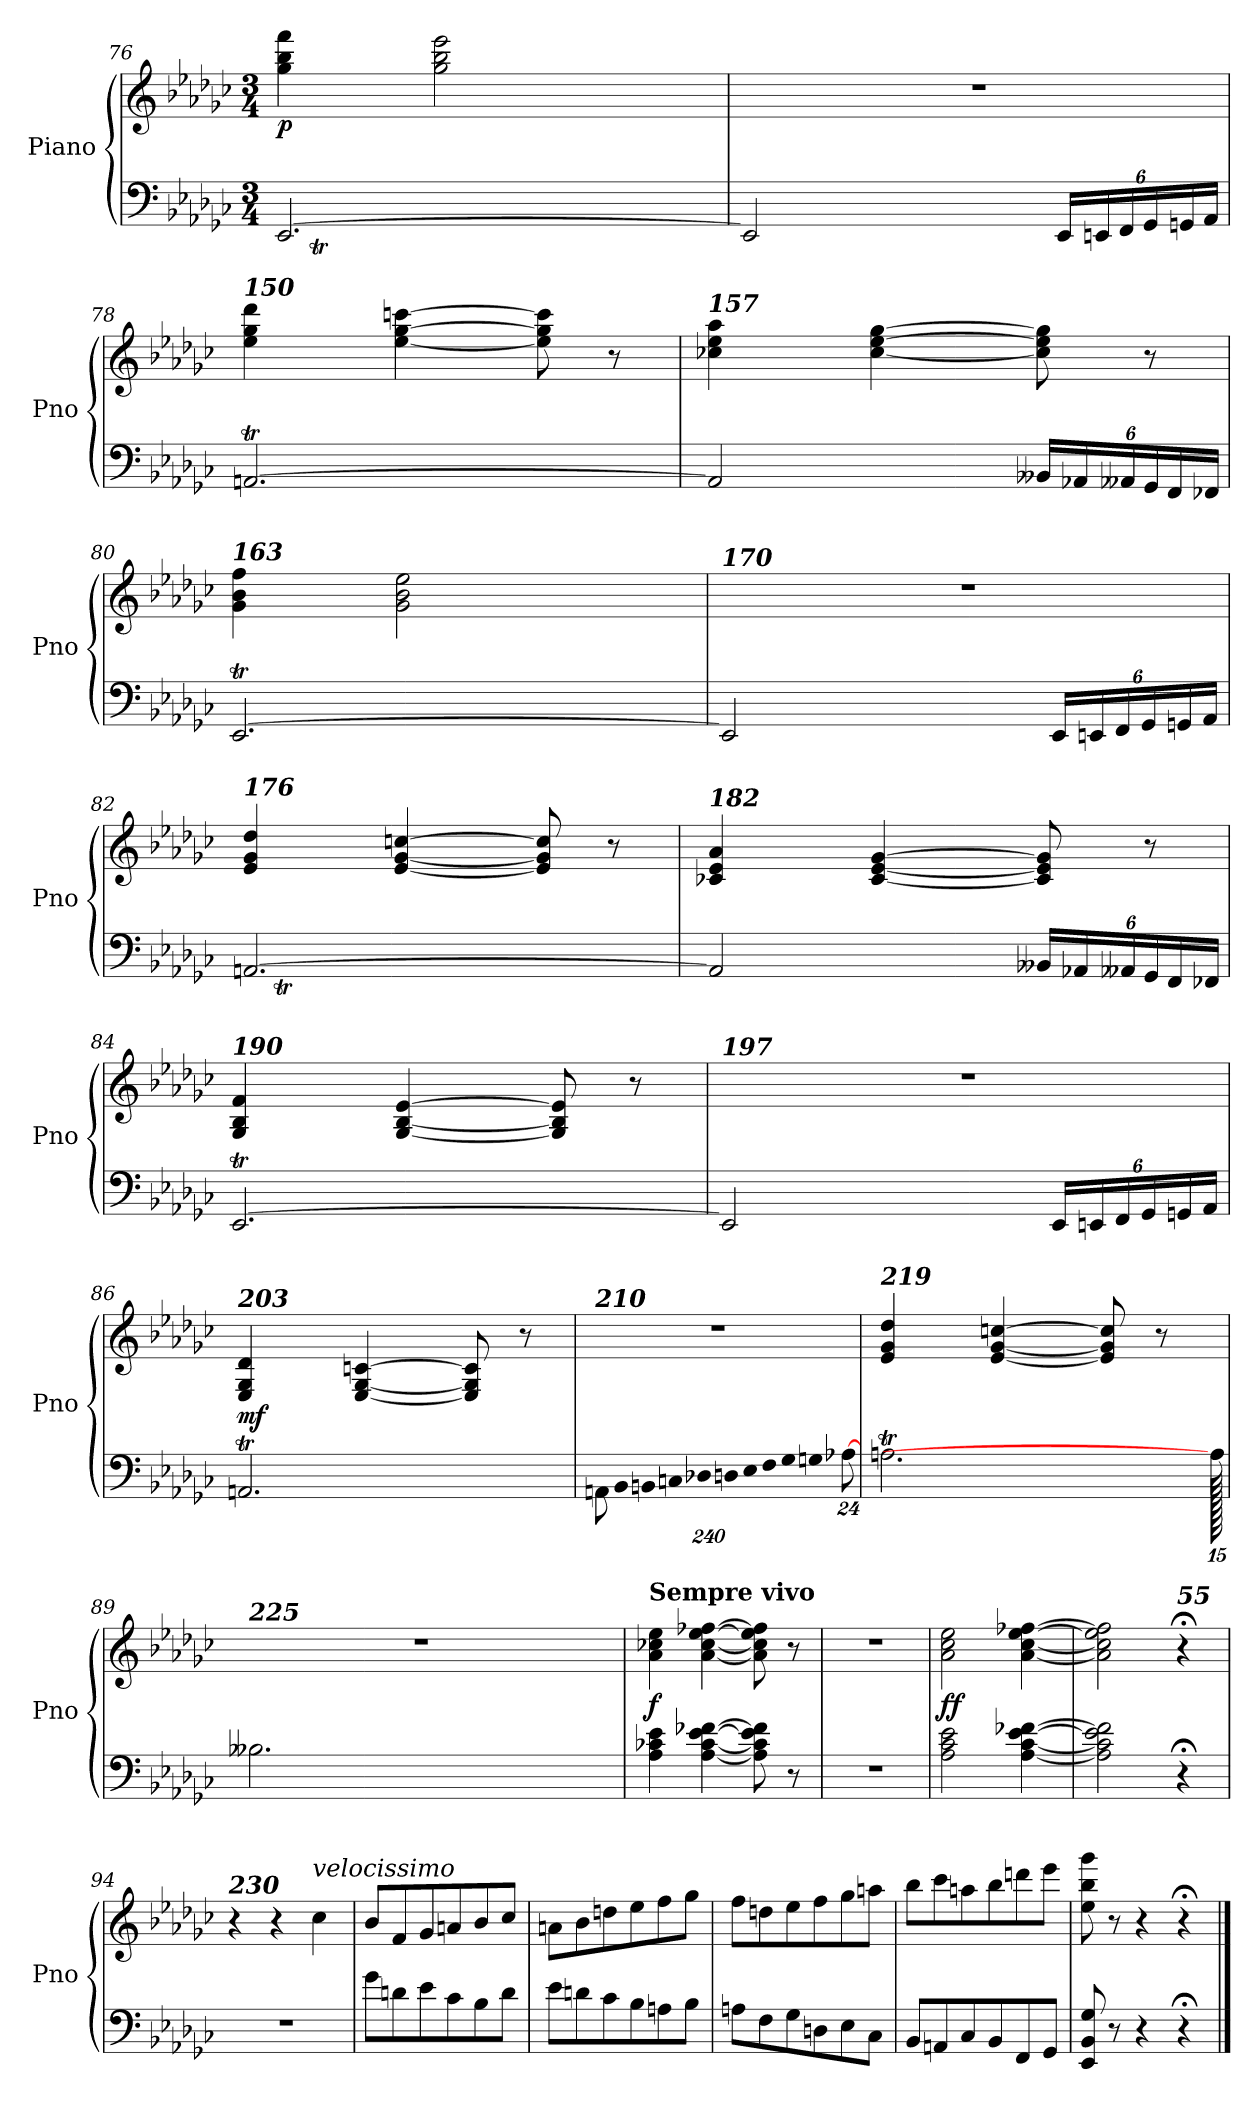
**kern	**kern	**dynam
*part1	*part1	*part1
*staff2	*staff1	*staff1/2
*I"Piano	*	*
*I'Pno	*	*
*clefF4	*clefG2	*
*k[b-e-a-d-g-c-]	*k[b-e-a-d-g-c-]	*
*M3/4	*M3/4	*
=76	=76	=76
*^	*	*
*	*Xtuplet	*	*
!	!	!	!LO:DY:b
[2.EE-/	24ryy	4gg-\ 4bb-\ 4fff\	p
.	24FFt!yy	.	.
.	24EE-!yy	.	.
.	24FF!yy	.	.
.	24EE-!yy	.	.
.	24FF!yy	.	.
.	24EE-!yy	2gg-\ 2bb-\ 2eee-\	.
.	24FF!yy	.	.
.	24EE-!yy	.	.
.	24FF!yy	.	.
.	24EE-!yy	.	.
.	24FF!yy	.	.
.	24EE-!yy	.	.
.	24FF!yy	.	.
.	24EE-!yy	.	.
.	24FF!yy	.	.
.	24EE-!yy	.	.
.	24FF!yy	.	.
=77	=77	=77	=77
2EE-/]	24EE-!yy	2.r	.
.	24FF!yy	.	.
.	24EE-!yy	.	.
.	24FF!yy	.	.
.	24EE-!yy	.	.
.	24FF!yy	.	.
.	24EE-!yy	.	.
.	24FF!yy	.	.
.	24EE-!yy	.	.
.	24FF!yy	.	.
.	24EE-!yy	.	.
.	24FF!yy	.	.
*tuplet	*	*	*
*Xbrackettup	*	*	*
24EE-/LL	4ryy	.	.
24EEn/	.	.	.
24FF/	.	.	.
24GG-/	.	.	.
24GGn/	.	.	.
24AA-/JJ	.	.	.
!!LO:LB:g=z
=78	=78	=78	=78
*	*Xtuplet	*	*
!	!	!LO:TX:a:Bi:t=150	!
[2.AAnt/	24ryy	4ee-\ 4gg-\ 4ddd-\	.
.	24BB-!yy	.	.
.	24AA!yy	.	.
.	24BB-!yy	.	.
.	24AA!yy	.	.
.	24BB-!yy	.	.
.	24AA!yy	[4ee-\ [4gg-\ [4cccn\	.
.	24BB-!yy	.	.
.	24AA!yy	.	.
.	24BB-!yy	.	.
.	24AA!yy	.	.
.	24BB-!yy	.	.
.	24AA!yy	8ee-\] 8gg-\] 8ccc\]	.
.	24BB-!yy	.	.
.	24AA!yy	.	.
.	24BB-!yy	8r	.
.	24AA!yy	.	.
.	24BB-!yy	.	.
=79	=79	=79	=79
!	!	!LO:TX:a:Bi:t=157	!
2AA/]	24AAn!yy	4cc-X\ 4ee-\ 4aa-\	.
.	24BB-!yy	.	.
.	24AA!yy	.	.
.	24BB-!yy	.	.
.	24AA!yy	.	.
.	24BB-!yy	.	.
.	24AA!yy	[4cc-\ [4ee-\ [4gg-\	.
.	24BB-!yy	.	.
.	24AA!yy	.	.
.	24BB-!yy	.	.
.	24AA!yy	.	.
.	24BB-!yy	.	.
*tuplet	*	*	*
24BB--X/LL	4ryy	8cc-\] 8ee-\] 8gg-\]	.
24AA-X/	.	.	.
24AA--X/	.	.	.
24GG-/	.	8r	.
24FF/	.	.	.
24FF-X/JJ	.	.	.
=80	=80	=80	=80
*	*Xtuplet	*	*
!	!	!LO:TX:a:Bi:t=163	!
[2.EE-T/	24ryy	4g-\ 4b-\ 4ff\	.
.	24FF!yy	.	.
.	24EE-!yy	.	.
.	24FF!yy	.	.
.	24EE-!yy	.	.
.	24FF!yy	.	.
.	24EE-!yy	2g-\ 2b-\ 2ee-\	.
.	24FF!yy	.	.
.	24EE-!yy	.	.
.	24FF!yy	.	.
.	24EE-!yy	.	.
.	24FF!yy	.	.
.	24EE-!yy	.	.
.	24FF!yy	.	.
.	24EE-!yy	.	.
.	24FF!yy	.	.
.	24EE-!yy	.	.
.	24FF!yy	.	.
=81	=81	=81	=81
!	!	!LO:TX:a:Bi:t=170	!
2EE-/]	24EE-!yy	2.r	.
.	24FF!yy	.	.
.	24EE-!yy	.	.
.	24FF!yy	.	.
.	24EE-!yy	.	.
.	24FF!yy	.	.
.	24EE-!yy	.	.
.	24FF!yy	.	.
.	24EE-!yy	.	.
.	24FF!yy	.	.
.	24EE-!yy	.	.
.	24FF!yy	.	.
*tuplet	*	*	*
24EE-/LL	4ryy	.	.
24EEn/	.	.	.
24FF/	.	.	.
24GG-/	.	.	.
24GGn/	.	.	.
24AA-/JJ	.	.	.
=82	=82	=82	=82
*	*Xtuplet	*	*
!	!	!LO:TX:a:Bi:t=176	!
[2.AAn/	24ryy	4e-/ 4g-/ 4dd-/	.
.	24BB-t!yy	.	.
.	24AA!yy	.	.
.	24BB-!yy	.	.
.	24AA!yy	.	.
.	24BB-!yy	.	.
.	24AA!yy	[4e-/ [4g-/ [4ccn/	.
.	24BB-!yy	.	.
.	24AA!yy	.	.
.	24BB-!yy	.	.
.	24AA!yy	.	.
.	24BB-!yy	.	.
.	24AA!yy	8e-/] 8g-/] 8cc/]	.
.	24BB-!yy	.	.
.	24AA!yy	.	.
.	24BB-!yy	8r	.
.	24AA!yy	.	.
.	24BB-!yy	.	.
!!LO:LB:g=z
=83	=83	=83	=83
!	!	!LO:TX:a:Bi:t=182	!
2AA/]	24AAn!yy	4c-X/ 4e-/ 4a-/	.
.	24BB-!yy	.	.
.	24AA!yy	.	.
.	24BB-!yy	.	.
.	24AA!yy	.	.
.	24BB-!yy	.	.
.	24AA!yy	[4c-/ [4e-/ [4g-/	.
.	24BB-!yy	.	.
.	24AA!yy	.	.
.	24BB-!yy	.	.
.	24AA!yy	.	.
.	24BB-!yy	.	.
*tuplet	*	*	*
24BB--X/LL	4ryy	8c-/] 8e-/] 8g-/]	.
24AA-X/	.	.	.
24AA--X/	.	.	.
24GG-/	.	8r	.
24FF/	.	.	.
24FF-X/JJ	.	.	.
=84	=84	=84	=84
*	*Xtuplet	*	*
!	!	!LO:TX:a:Bi:t=190	!
[2.EE-T/	24ryy	4G-/ 4B-/ 4f/	.
.	24FF!yy	.	.
.	24EE-!yy	.	.
.	24FF!yy	.	.
.	24EE-!yy	.	.
.	24FF!yy	.	.
.	24EE-!yy	[4G-/ [4B-/ [4e-/	.
.	24FF!yy	.	.
.	24EE-!yy	.	.
.	24FF!yy	.	.
.	24EE-!yy	.	.
.	24FF!yy	.	.
.	24EE-!yy	8G-/] 8B-/] 8e-/]	.
.	24FF!yy	.	.
.	24EE-!yy	.	.
.	24FF!yy	8r	.
.	24EE-!yy	.	.
.	24FF!yy	.	.
=85	=85	=85	=85
!	!	!LO:TX:a:Bi:t=197	!
2EE-/]	24EE-!yy	2.r	.
.	24FF!yy	.	.
.	24EE-!yy	.	.
.	24FF!yy	.	.
.	24EE-!yy	.	.
.	24FF!yy	.	.
.	24EE-!yy	.	.
.	24FF!yy	.	.
.	24EE-!yy	.	.
.	24FF!yy	.	.
.	24EE-!yy	.	.
.	24FF!yy	.	.
*tuplet	*	*	*
!	!	!	!LO:DY:a=2
24EE-/LL	4ryy	.	other-dynamics
24EEn/	.	.	.
24FF/	.	.	.
24GG-/	.	.	.
24GGn/	.	.	.
24AA-/JJ	.	.	.
=86	=86	=86	=86
*	*Xtuplet	*	*
!	!	!LO:TX:a:Bi:t=203	!
!	!	!	!LO:DY:b
2.AAnt/	24ryy	4E-/ 4G-/ 4d-/	mf
.	24BB-!yy	.	.
.	24AA!yy	.	.
.	24BB-!yy	.	.
.	24AA!yy	.	.
.	24BB-!yy	.	.
.	24AA!yy	[4E-/ [4G-/ [4cn/	.
.	24BB-!yy	.	.
.	24AA!yy	.	.
.	24BB-!yy	.	.
.	24AA!yy	.	.
.	24BB-!yy	.	.
.	24AA!yy	8E-/] 8G-/] 8c/]	.
.	24BB-!yy	.	.
.	24AA!yy	.	.
.	24BB-!yy	8r	.
.	24AA!yy	.	.
.	24BB-!yy	.	.
*v	*v	*	*
!!LO:LB:g=z
=87	=87	=87
*tuplet	*	*
*^	*	*
!	!	!LO:TX:a:Bi:t=210	!
!LO:N:vis=16	!	!	!
*v	*v	*	*
1920%131AAn\LL	2.r	.
!LO:N:vis=16	!	!
1920%131BB-\	.	.
!LO:N:vis=16	!	!
1920%131BBn\	.	.
!LO:N:vis=16	!	!
1920%131Cn\	.	.
!LO:N:vis=16	!	!
1920%131D-X\	.	.
!LO:N:vis=16	!	!
1920%131Dn\	.	.
!LO:N:vis=16	!	!
1920%131E-\	.	.
!LO:N:vis=16	!	!
1920%131F\	.	.
!LO:N:vis=16	!	!
1920%131G-\	.	.
!LO:N:vis=16	!	!
1920%131Gn\	.	.
[192%13A-X\J	.	.
=88	=88	=88
*^	*	*
*	*Xtuplet	*	*
!	!	!LO:TX:a:Bi:t=219	!
!	!	!	!LO:DY:b
2.Ant\	24ryy	4e-/ 4g-/ 4dd-/	other-dynamics
.	24B-!yy	.	.
.	24A!yy	.	.
.	24B-!yy	.	.
.	24A!yy	.	.
.	24B-!yy	.	.
.	24A!yy	[4e-/ [4g-/ [4ccn/	.
.	24B-!yy	.	.
.	24A!yy	.	.
.	24B-!yy	.	.
.	24A!yy	.	.
.	24B-!yy	.	.
.	24A!yy	8e-/] 8g-/] 8cc/]	.
.	24B-!yy	.	.
.	24A!yy	.	.
.	24B-!yy	8r	.
.	24A!yy	.	.
.	24B-!yy	.	.
1920A-\]	1920ryy	1920ryy	.
=89	=89	=89	=89
!	!	!LO:TX:a:Bi:t=225	!
2.B--X\	24ryy	2.r	.
.	24B-X!yy	.	.
.	24An!yy	.	.
.	24B-!yy	.	.
.	24A!yy	.	.
.	24B-!yy	.	.
.	24A!yy	.	.
.	24B-!yy	.	.
.	24A!yy	.	.
.	24B-!yy	.	.
.	24A!yy	.	.
.	24B-!yy	.	.
.	24A!yy	.	.
.	24B-!yy	.	.
.	24A!yy	.	.
.	24B-!yy	.	.
.	24A!yy	.	.
.	24B-!yy	.	.
=90	=90	=90	=90
!	!	!LO:TX:a:B:t=Sempre vivo	!
!	!	!	!LO:DY:b
*v	*v	*	*
4A-\ 4c-X\ 4e-\	4a-\ 4cc-X\ 4ee-\	f
[4A-\ [4c-\ [4e-\ [4f-X\	[4a-\ [4cc-\ [4ee-\ [4ff-X\	.
8A-\] 8c-\] 8e-\] 8f-\]	8a-\] 8cc-\] 8ee-\] 8ff-\]	.
8r	8r	.
=91	=91	=91
2.r	2.r	.
=92	=92	=92
!	!	!LO:DY:b
2A-\ 2c-\ 2e-\	2a-\ 2cc-\ 2ee-\	ff
[4A-\ [4c-\ [4e-\ [4f-X\	[4a-\ [4cc-\ [4ee-\ [4ff-X\	.
=93	=93	=93
2A-\] 2c-\] 2e-\] 2f-\]	2a-\] 2cc-\] 2ee-\] 2ff-\]	.
!	!LO:TX:a:Bi:t=55	!
4r;<	4r;<	.
!!LO:PB:g=z
=94	=94	=94
!	!LO:TX:a:Bi:t=230	!
2.r	4r	.
!	!	!LO:DY:b
.	4r	other-dynamics
!	!LO:TX:a:i:t=velocissimo	!
.	4cc-\	.
=95	=95	=95
8g-\L	8b-/L	.
8dn\	8f/	.
8e-\	8g-/	.
8c-\	8an/	.
8B-\	8b-/	.
8d\J	8cc-/J	.
=96	=96	=96
8e-\L	8an\L	.
8dn\	8b-\	.
8c-\	8ddn\	.
8B-\	8ee-\	.
8An\	8ff\	.
8B-\J	8gg-\J	.
=97	=97	=97
8An\L	8ff\L	.
8F\	8ddn\	.
8G-\	8ee-\	.
8Dn\	8ff\	.
8E-\	8gg-\	.
8C-\J	8aan\J	.
=98	=98	=98
8BB-/L	8bb-\L	.
8AAn/	8ccc-\	.
8C-/	8aan\	.
8BB-/	8bb-\	.
8FF/	8dddn\	.
8GG-/J	8eee-\J	.
=99	=99	=99
8EE-/ 8BB-/ 8G-/	8ee-\ 8bb-\ 8ggg-\	.
8r	8r	.
4r	4r	.
4r;<	4r;<	.
==	==	==
*-	*-	*-
